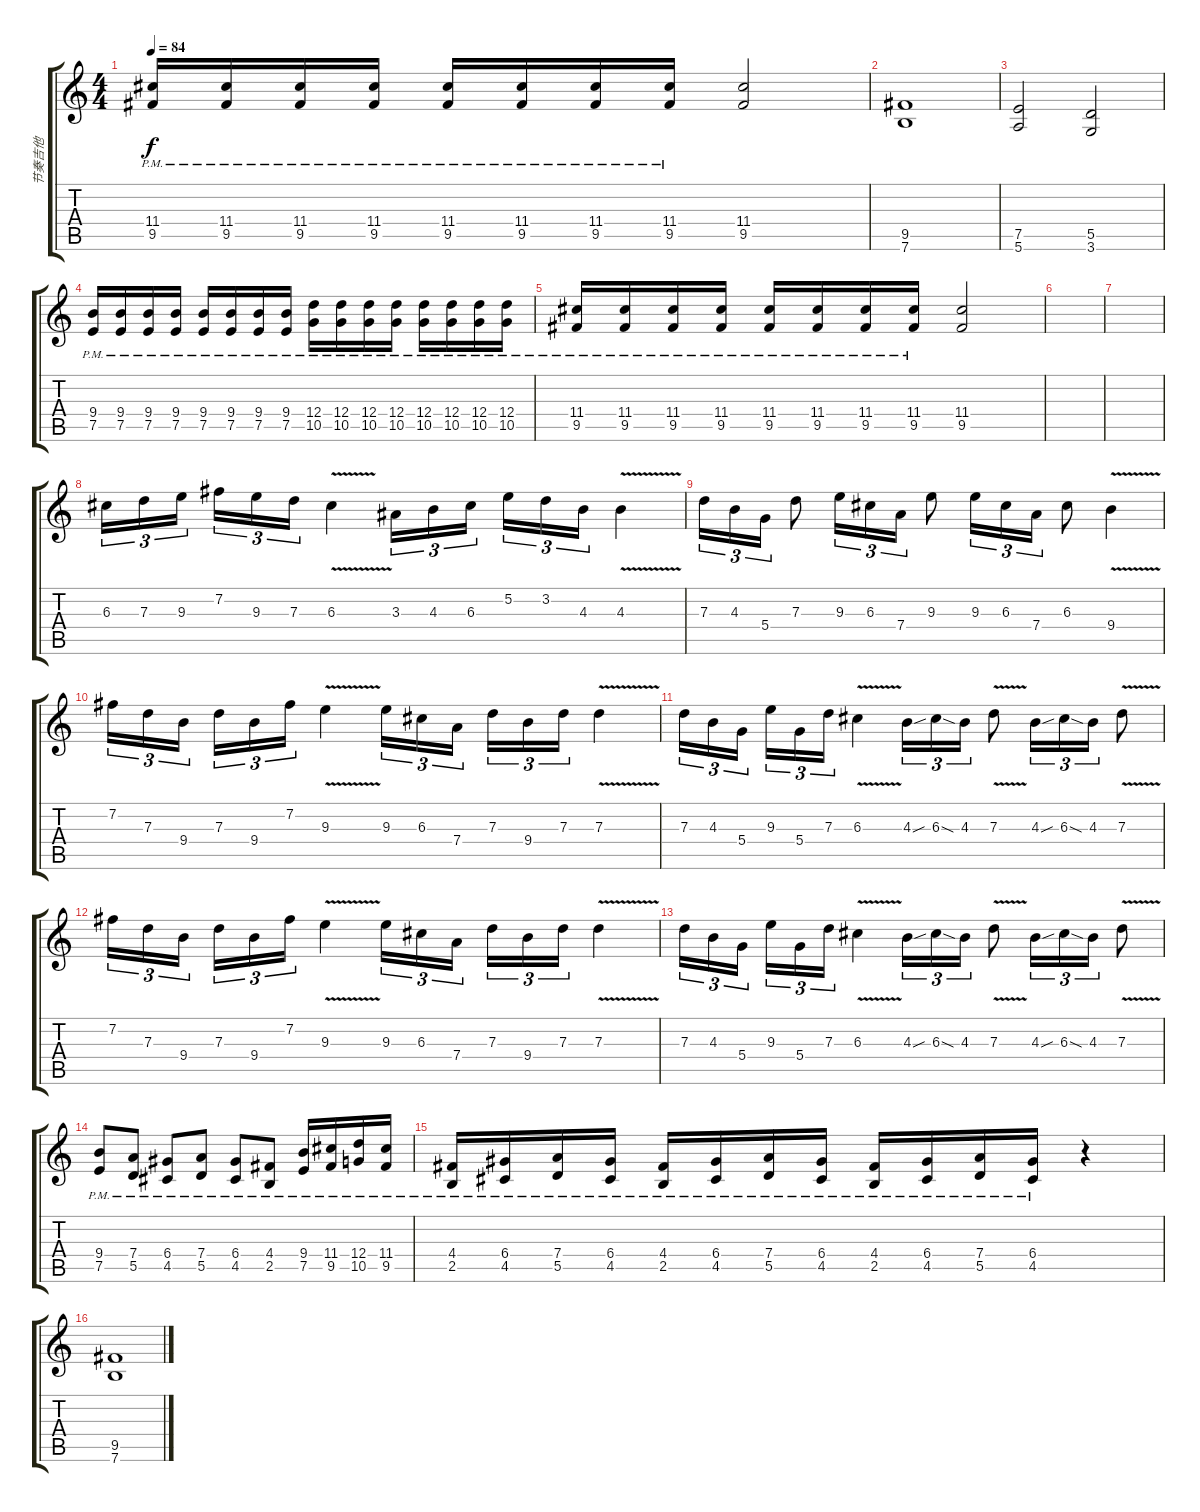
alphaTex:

\track ("节奏吉他" "节奏吉他") {instrument distortionguitar}
\staff {score tabs}
\tuning (E4 B3 G3 D3 A2 E2) {hide}
\ts (4 4)
\tempo 84
\clef g2
\ks c
(11.4{pm} 9.5{pm}).16{dy f} (11.4{pm} 9.5{pm}).16 (11.4{pm} 9.5{pm}).16 (11.4{pm} 9.5{pm}).16 (11.4{pm} 9.5{pm}).16 (11.4{pm} 9.5{pm}).16 (11.4{pm} 9.5{pm}).16 (11.4{pm} 9.5{pm}).16 (11.4 9.5).2 |
(9.5 7.6).1 |
(7.5 5.6).2 (5.5 3.6).2 |
(9.4{pm} 7.5{pm}).16 (9.4{pm} 7.5{pm}).16 (9.4{pm} 7.5{pm}).16 (9.4{pm} 7.5{pm}).16 (9.4{pm} 7.5{pm}).16 (9.4{pm} 7.5{pm}).16 (9.4{pm} 7.5{pm}).16 (9.4{pm} 7.5{pm}).16 (12.4{pm} 10.5{pm}).16 (12.4{pm} 10.5{pm}).16 (12.4{pm} 10.5{pm}).16 (12.4{pm} 10.5{pm}).16 (12.4{pm} 10.5{pm}).16 (12.4{pm} 10.5{pm}).16 (12.4{pm} 10.5{pm}).16 (12.4{pm} 10.5{pm}).16 |
(11.4{pm} 9.5{pm}).16 (11.4{pm} 9.5{pm}).16 (11.4{pm} 9.5{pm}).16 (11.4{pm} 9.5{pm}).16 (11.4{pm} 9.5{pm}).16 (11.4{pm} 9.5{pm}).16 (11.4{pm} 9.5{pm}).16 (11.4{pm} 9.5{pm}).16 (11.4 9.5).2 |
|
|
6.3.16{tu (3 2) volume 16} 7.3.16{tu (3 2)} 9.3.16{tu (3 2)} 7.2.16{tu (3 2)} 9.3.16{tu (3 2)} 7.3.16{tu (3 2)} 6.3{v}.4 3.3.16{tu (3 2)} 4.3.16{tu (3 2)} 6.3.16{tu (3 2)} 5.2.16{tu (3 2)} 3.2.16{tu (3 2)} 4.3.16{tu (3 2)} 4.3{v}.4 |
7.3.16{tu (3 2)} 4.3.16{tu (3 2)} 5.4.16{tu (3 2)} 7.3.8 9.3.16{tu (3 2)} 6.3.16{tu (3 2)} 7.4.16{tu (3 2)} 9.3.8 9.3.16{tu (3 2)} 6.3.16{tu (3 2)} 7.4.16{tu (3 2)} 6.3.8 9.4{v}.4 |
7.2.16{tu (3 2)} 7.3.16{tu (3 2)} 9.4.16{tu (3 2)} 7.3.16{tu (3 2)} 9.4.16{tu (3 2)} 7.2.16{tu (3 2)} 9.3{v}.4 9.3.16{tu (3 2)} 6.3.16{tu (3 2)} 7.4.16{tu (3 2)} 7.3.16{tu (3 2)} 9.4.16{tu (3 2)} 7.3.16{tu (3 2)} 7.3{v}.4 |
7.3.16{tu (3 2)} 4.3.16{tu (3 2)} 5.4.16{tu (3 2)} 9.3.16{tu (3 2)} 5.4.16{tu (3 2)} 7.3.16{tu (3 2)} 6.3{v}.4 4.3{sou}.16{tu (3 2)} 6.3{sod}.16{tu (3 2)} 4.3.16{tu (3 2)} 7.3{v}.8 4.3{sou}.16{tu (3 2)} 6.3{sod}.16{tu (3 2)} 4.3.16{tu (3 2)} 7.3{v}.8 |
7.2.16{tu (3 2)} 7.3.16{tu (3 2)} 9.4.16{tu (3 2)} 7.3.16{tu (3 2)} 9.4.16{tu (3 2)} 7.2.16{tu (3 2)} 9.3{v}.4 9.3.16{tu (3 2)} 6.3.16{tu (3 2)} 7.4.16{tu (3 2)} 7.3.16{tu (3 2)} 9.4.16{tu (3 2)} 7.3.16{tu (3 2)} 7.3{v}.4 |
7.3.16{tu (3 2)} 4.3.16{tu (3 2)} 5.4.16{tu (3 2)} 9.3.16{tu (3 2)} 5.4.16{tu (3 2)} 7.3.16{tu (3 2)} 6.3{v}.4 4.3{sou}.16{tu (3 2)} 6.3{sod}.16{tu (3 2)} 4.3.16{tu (3 2)} 7.3{v}.8 4.3{sou}.16{tu (3 2)} 6.3{sod}.16{tu (3 2)} 4.3.16{tu (3 2)} 7.3{v}.8 |
(9.4{pm} 7.5{pm}).8 (7.4{pm} 5.5{pm}).8 (6.4{pm} 4.5{pm}).8 (7.4{pm} 5.5{pm}).8 (6.4{pm} 4.5{pm}).8 (4.4{pm} 2.5{pm}).8 (9.4{pm} 7.5{pm}).16 (11.4{pm} 9.5{pm}).16 (12.4{pm} 10.5{pm}).16 (11.4{pm} 9.5{pm}).16 |
(4.4{pm} 2.5{pm}).16 (6.4{pm} 4.5{pm}).16 (7.4{pm} 5.5{pm}).16 (6.4{pm} 4.5{pm}).16 (4.4{pm} 2.5{pm}).16 (6.4{pm} 4.5{pm}).16 (7.4{pm} 5.5{pm}).16 (6.4{pm} 4.5{pm}).16 (4.4{pm} 2.5{pm}).16 (6.4{pm} 4.5{pm}).16 (7.4{pm} 5.5{pm}).16 (6.4{pm} 4.5{pm}).16 r.4 |
(9.5 7.6).1
